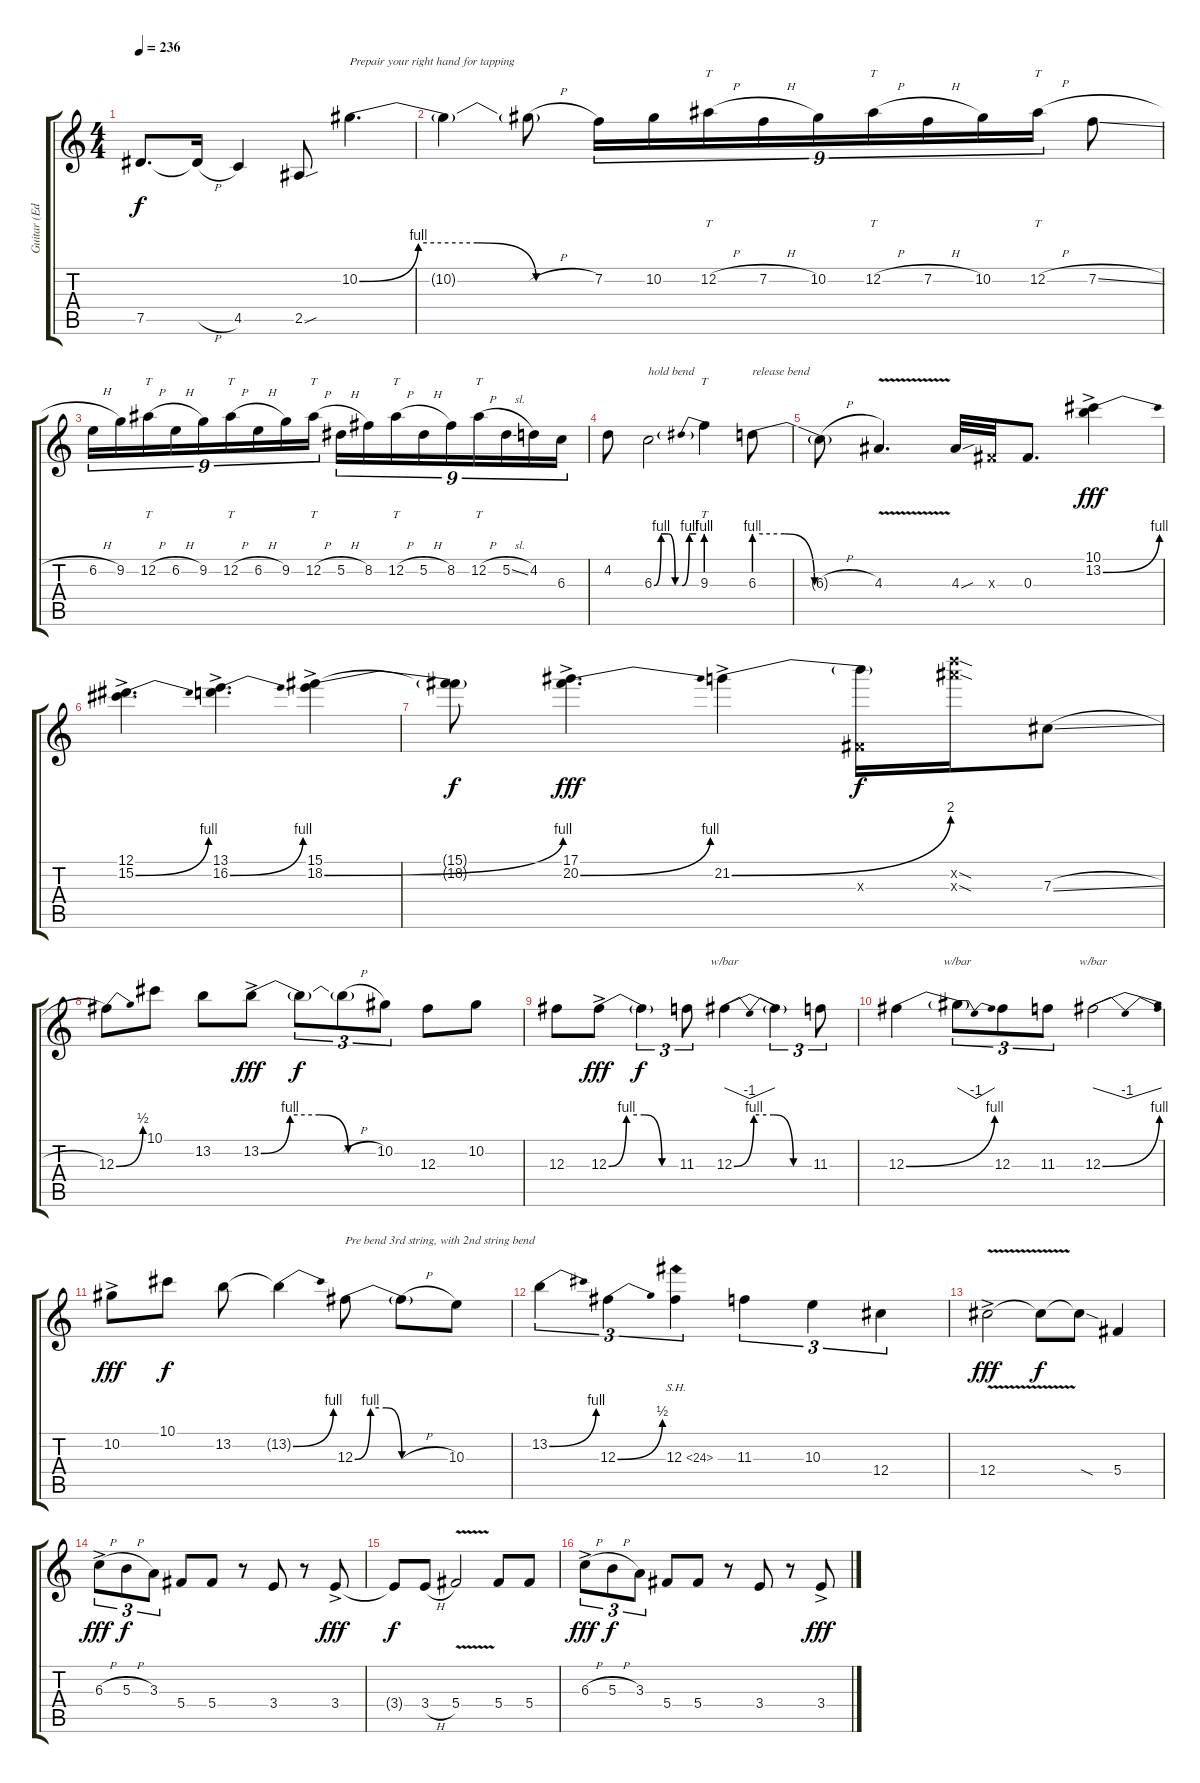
\track ("Guitar (Eddie Van Halen)" "Guitar (Ed") {instrument distortionguitar}
\staff {score tabs}
\tuning (Eb4 Bb3 Gb3 Db3 Ab2 Eb2) {hide}
\ts (4 4)
\tempo 236
\clef g2
\ks c
7.5{t}.8{d dy f} 7.5{h t}.16 4.5.4 2.5{sou}.8 10.2{be (custom 0 0 15 4 30 4 45 0 60 0)}.4{d txt "Prepair your right hand for tapping"} |
10.2{t}.4 10.2{h t}.8 7.2.16{tu (9 8)} 10.2.16{tu (9 8)} 12.2{h}.16{tt tu (9 8)} 7.2{h}.16{tu (9 8)} 10.2.16{tu (9 8)} 12.2{h}.16{tt tu (9 8)} 7.2{h}.16{tu (9 8)} 10.2.16{tu (9 8)} 12.2{h}.16{tt tu (9 8)} 7.2{sl}.8 |
6.2{h}.16{tu (9 8)} 9.2.16{tu (9 8)} 12.2{h}.16{tt tu (9 8)} 6.2{h}.16{tu (9 8)} 9.2.16{tu (9 8)} 12.2{h}.16{tt tu (9 8)} 6.2{h}.16{tu (9 8)} 9.2.16{tu (9 8)} 12.2{h}.16{tt tu (9 8)} 5.2{h}.16{tu (9 8)} 8.2.16{tu (9 8)} 12.2{h}.16{tt tu (9 8)} 5.2{h}.16{tu (9 8)} 8.2.16{tu (9 8)} 12.2{h}.16{tt tu (9 8)} 5.2{sl}.16{tu (9 8)} 4.2.16{tu (9 8)} 6.3.16{tu (9 8)} |
4.2.8 6.3{be (custom 0 0 10 4 20 4 30 0 40 0 50 4 60 4)}.2{txt "hold bend"} 9.3{be (prebend 0 4 60 4)}.4{tt} 6.3{be (custom 0 4 15 4 30 0 60 0)}.8{txt "release bend"} |
6.3{h t}.8 4.3{v}.4{d} 4.3{sou}.32 0.3{x}.32 0.3.8{d} (10.1 13.2{be (bend 0 0 60 4) ac}).4{dy fff} |
(12.1{ac} 15.2{be (bend 0 0 60 4)}).4{d} (13.1{ac} 16.2{be (bend 0 0 60 4)}).4{d} (15.1{ac} 18.2{be (bend 0 0 60 4)}).4 |
(15.1{t} 18.2{t}).8{dy f} (17.1{ac} 20.2{be (bend 0 0 60 4)}).4{d dy fff} 21.2{be (bend 0 0 60 8) ac}.4 (21.2{t} 0.3{x}).16{dy f} (28.2{sod x} 28.3{sod x}).16 7.3{sl}.8 |
12.3{be (bend 0 0 60 2)}.8 10.1.8 13.2.8 13.2{be (custom 0 0 15 4 30 4 45 0 60 0) ac}.8{dy fff} 13.2{t}.8{tu (3 2) dy f} 13.2{h t}.8{tu (3 2)} 10.2.8{tu (3 2)} 12.3.8 10.2.8 |
12.3.8 12.3{be (custom 0 0 15 4 30 4 45 0 60 0) ac}.8{dy fff} 12.3{t}.4{tu (3 2) dy f} 11.3.8{tu (3 2)} 12.3{be (custom 0 0 15 4 30 4 45 0 60 0)}.4{tbe (dip default 0 0 30 -4 60 0)} 12.3{t}.4{tu (3 2)} 11.3.8{tu (3 2)} |
12.3{be (bend 0 0 60 4)}.4 12.3{t}.8{tu (3 2) tbe (dip default 0 0 30 -4 60 0)} 12.3.8{tu (3 2)} 11.3.8{tu (3 2)} 12.3{be (bend 0 0 60 4)}.2{tbe (dip default 0 0 30 -4 60 0)} |
10.2{ac}.8{dy fff} 10.1.8{dy f} 13.2.8 13.2{be (bend 0 0 60 4) t}.4 12.3{be (custom 0 0 10 4 20 4 30 0 60 0)}.8{txt "Pre bend 3rd string, with 2nd string bend"} 12.3{h t}.8 10.3.8 |
13.2{be (bend 0 0 60 4)}.4{tu (3 2)} 12.3{be (bend 0 0 60 2)}.4{tu (3 2)} 12.3{sh 12}.4{tu (3 2)} 11.3.4{tu (3 2)} 10.3.4{tu (3 2)} 12.4.4{tu (3 2)} |
12.4{v ac}.2{dy fff} 12.4{t}.8{dy f} 12.4{sod t}.8 5.4.4 |
6.3{h ac}.8{tu (3 2) dy fff} 5.3{h}.8{tu (3 2) dy f} 3.3.8{tu (3 2)} 5.4.8 5.4.8 r.8 3.4.8 r.8 3.4{ac}.8{dy fff} |
3.4{t}.8{dy f} 3.4{h}.8 5.4{v}.2 5.4.8 5.4.8 |
6.3{h ac}.8{tu (3 2) dy fff} 5.3{h}.8{tu (3 2) dy f} 3.3.8{tu (3 2)} 5.4.8 5.4.8 r.8 3.4.8 r.8 3.4{ac}.8{dy fff}
